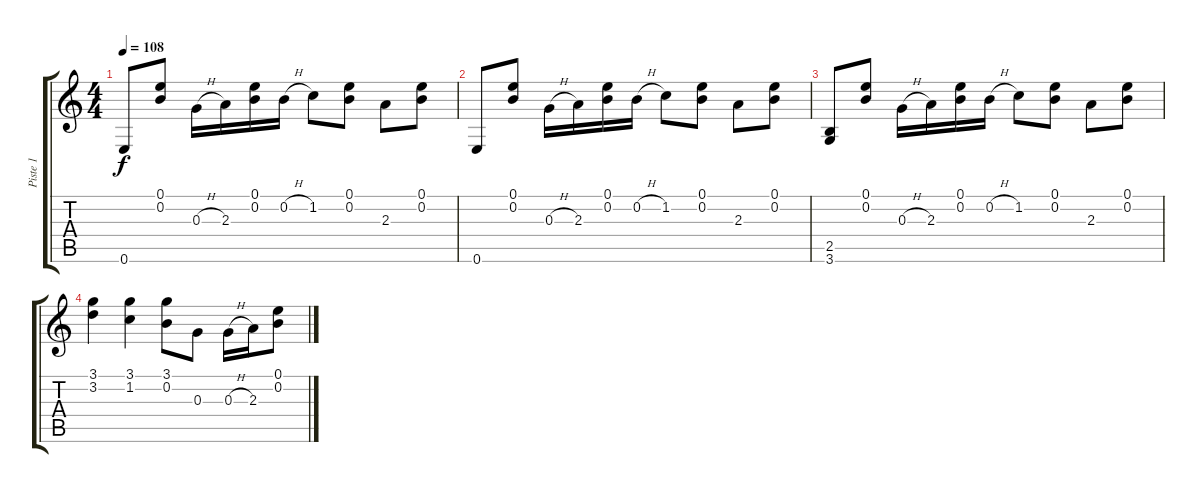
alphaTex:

\track ("Piste 1" "Piste 1") {instrument acousticguitarnylon}
\staff {score tabs}
\tuning (E4 B3 G3 D3 A2 E2) {hide}
\ts (4 4)
\tempo 108
\clef g2
\ks c
0.6.8{dy f instrument acousticguitarnylon} (0.1 0.2).8 0.3{h}.16 2.3.16 (0.1 0.2).16 0.2{h}.16 1.2.8 (0.1 0.2).8 2.3.8 (0.1 0.2).8 |
0.6.8 (0.1 0.2).8 0.3{h}.16 2.3.16 (0.1 0.2).16 0.2{h}.16 1.2.8 (0.1 0.2).8 2.3.8 (0.1 0.2).8 |
(2.5 3.6).8 (0.1 0.2).8 0.3{h}.16 2.3.16 (0.1 0.2).16 0.2{h}.16 1.2.8 (0.1 0.2).8 2.3.8 (0.1 0.2).8 |
(3.1 3.2).4 (3.1 1.2).4 (3.1 0.2).8 0.3.8 0.3{h}.16 2.3.16 (0.1 0.2).8
